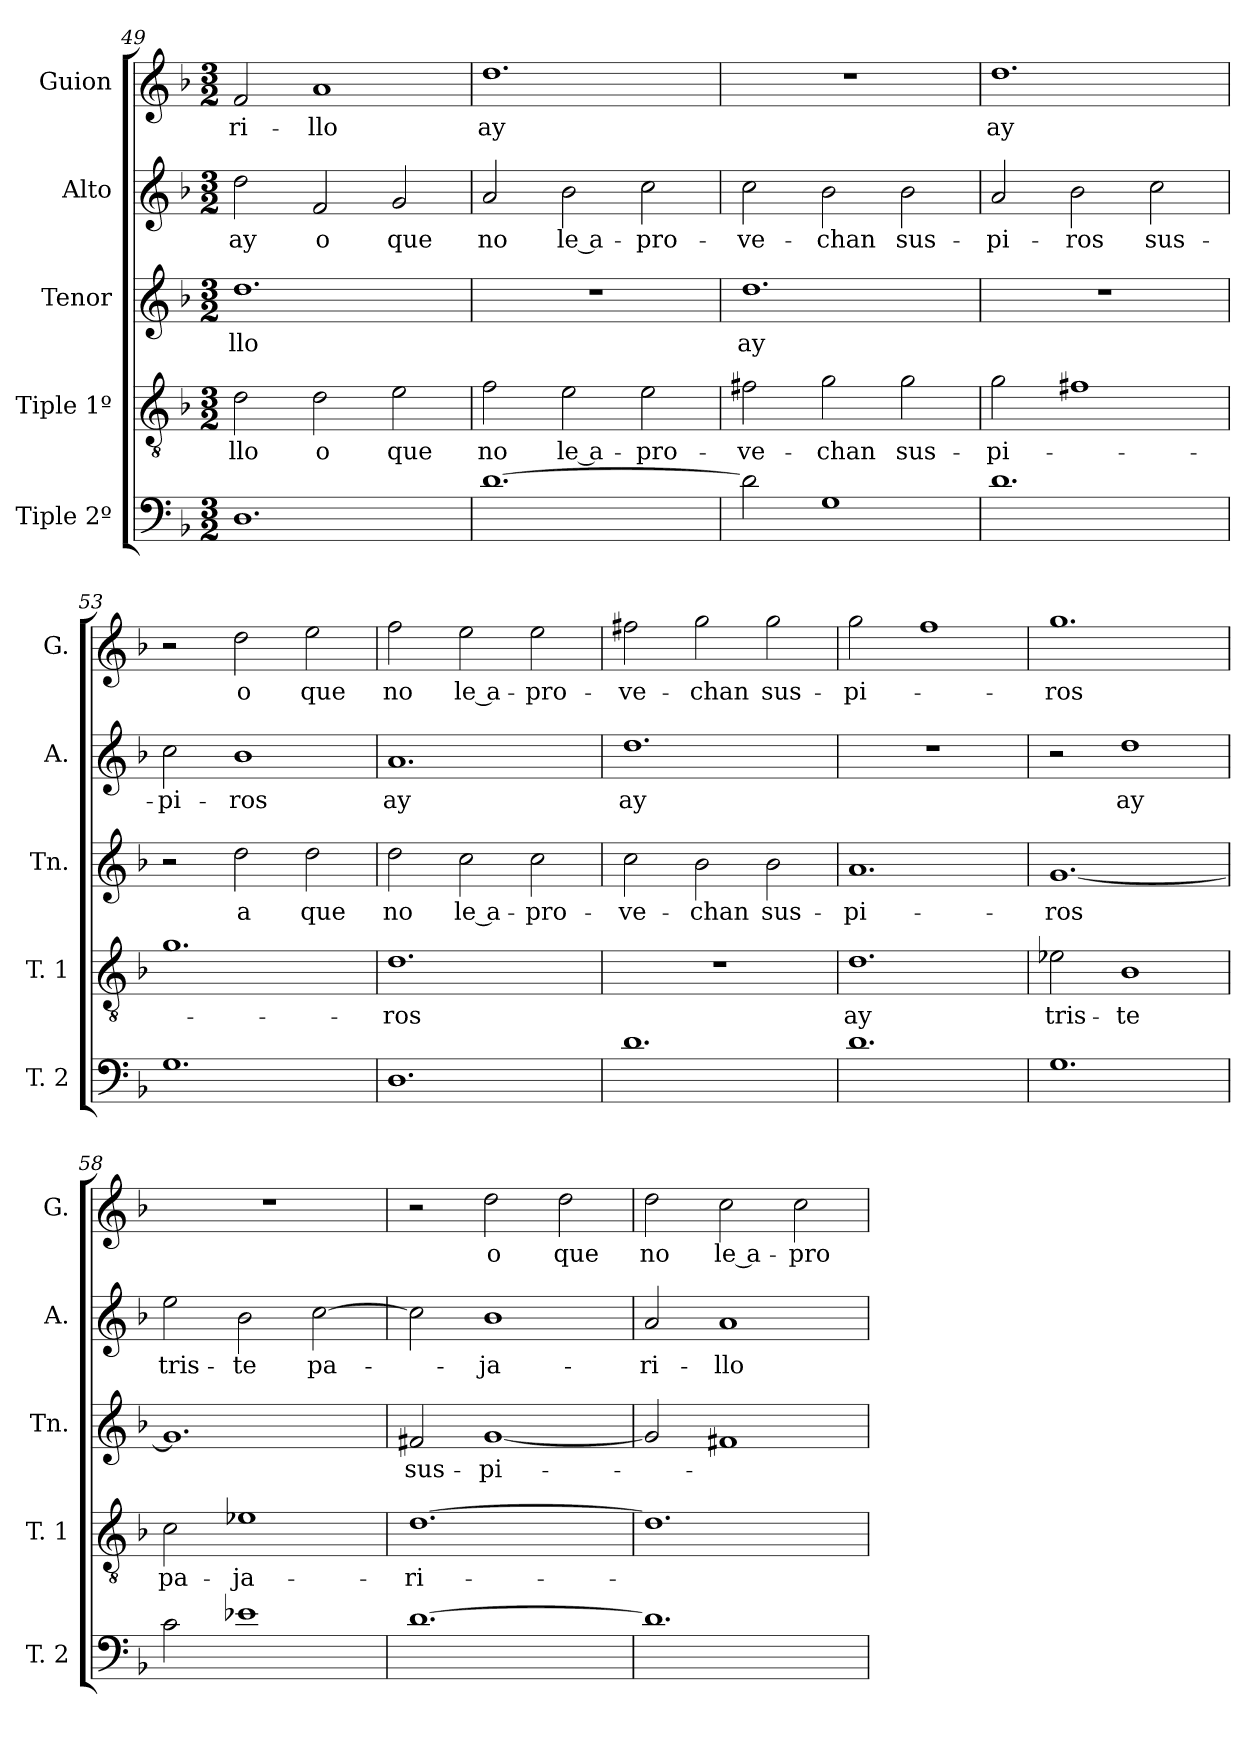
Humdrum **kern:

**kern	**kern	**text	**kern	**text	**kern	**text	**kern	**text
*part5	*part4	*part4	*part3	*part3	*part2	*part2	*part1	*part1
*staff5	*staff4	*staff4	*staff3	*staff3	*staff2	*staff2	*staff1	*staff1
*I"Tiple 2º	*I"Tiple 1º	*	*I"Tenor	*	*I"Alto	*	*I"Guion	*
*I'T. 2	*I'T. 1	*	*I'Tn.	*	*I'A.	*	*I'G.	*
*clefF4	*clefGv2	*	*clefG2	*	*clefG2	*	*clefG2	*
*k[b-]	*k[b-]	*	*k[b-]	*	*k[b-]	*	*k[b-]	*
*M3/2	*M3/2	*	*M3/2	*	*M3/2	*	*M3/2	*
=49	=49	=49	=49	=49	=49	=49	=49	=49
1.D	2d	-llo	1.dd	-llo	2dd	ay	2f	-ri-
.	2d	o	.	.	2f	o	1a	-llo
.	2e	que	.	.	2g	que	.	.
=50	=50	=50	=50	=50	=50	=50	=50	=50
[1.d	2f	no	1.r	.	2a	no	1.dd	ay
.	2e	le a-	.	.	2b-	le a-	.	.
.	2e	-pro-	.	.	2cc	-pro-	.	.
=51	=51	=51	=51	=51	=51	=51	=51	=51
2d]	2f#X	-ve-	1.dd	ay	2cc	-ve-	1.r	.
1G	2g	-chan	.	.	2b-	-chan	.	.
.	2g	sus-	.	.	2b-	sus-	.	.
=52	=52	=52	=52	=52	=52	=52	=52	=52
1.d	2g	-pi-	1.r	.	2a	-pi-	1.dd	ay
.	1f#X	.	.	.	2b-	-ros	.	.
.	.	.	.	.	2cc	sus-	.	.
=53	=53	=53	=53	=53	=53	=53	=53	=53
1.G	1.g	.	2r	.	2cc	-pi-	2r	.
.	.	.	2dd	a	1b-	-ros	2dd	o
.	.	.	2dd	que	.	.	2ee	que
=54	=54	=54	=54	=54	=54	=54	=54	=54
1.D	1.d	-ros	2dd	no	1.a	ay	2ff	no
.	.	.	2cc	le a-	.	.	2ee	le a-
.	.	.	2cc	-pro-	.	.	2ee	-pro-
=55	=55	=55	=55	=55	=55	=55	=55	=55
1.d	1.r	.	2cc	-ve-	1.dd	ay	2ff#X	-ve-
.	.	.	2b-	-chan	.	.	2gg	-chan
.	.	.	2b-	sus-	.	.	2gg	sus-
=56	=56	=56	=56	=56	=56	=56	=56	=56
1.d	1.d	ay	1.a	-pi-	1.r	.	2gg	-pi-
.	.	.	.	.	.	.	1ff	.
=57	=57	=57	=57	=57	=57	=57	=57	=57
1.G	2e-X	tris-	[1.g	-ros	2r	.	1.gg	-ros
.	1B-	-te	.	.	1dd	ay	.	.
=58	=58	=58	=58	=58	=58	=58	=58	=58
2c	2c	pa-	1.g]	.	2ee	tris-	1.r	.
1e-X	1e-X	-ja-	.	.	2b-	-te	.	.
.	.	.	.	.	[2cc	pa-	.	.
=59	=59	=59	=59	=59	=59	=59	=59	=59
[1.d	[1.d	-ri-	2f#X	sus-	2cc]	.	2r	.
.	.	.	[1g	-pi-	1b-	-ja-	2dd	o
.	.	.	.	.	.	.	2dd	que
=60	=60	=60	=60	=60	=60	=60	=60	=60
1.d]	1.d]	.	2g]	.	2a	-ri-	2dd	no
.	.	.	1f#X	.	1a	-llo	2cc	le a-
.	.	.	.	.	.	.	2cc	-pro-
=	=	=	=	=	=	=	=	=
*-	*-	*-	*-	*-	*-	*-	*-	*-
